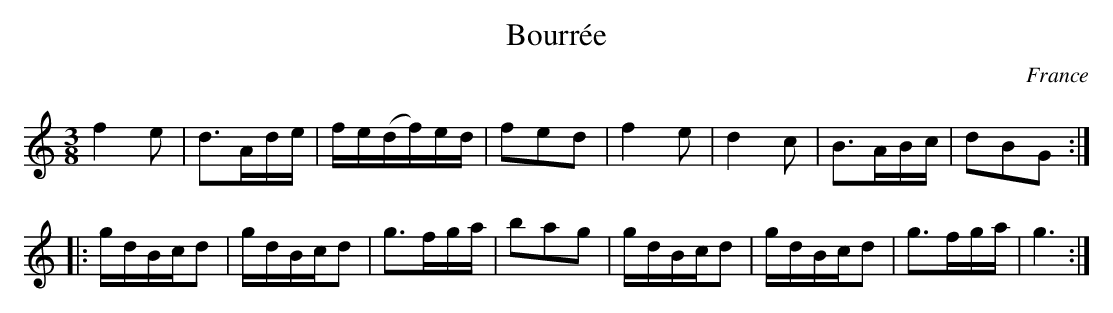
X:1
T:Bourr\'ee
M:3/8
O:France
K:GMix
f4e2| d3Ade| fe(df)ed| f2e2d2| f4e2| d4c2| B3ABc| d2B2G2 ::
gdBcd2 |gdBcd2| g3fga| b2a2g2| gdBcd2| gdBcd2| g3fga| g6:|
